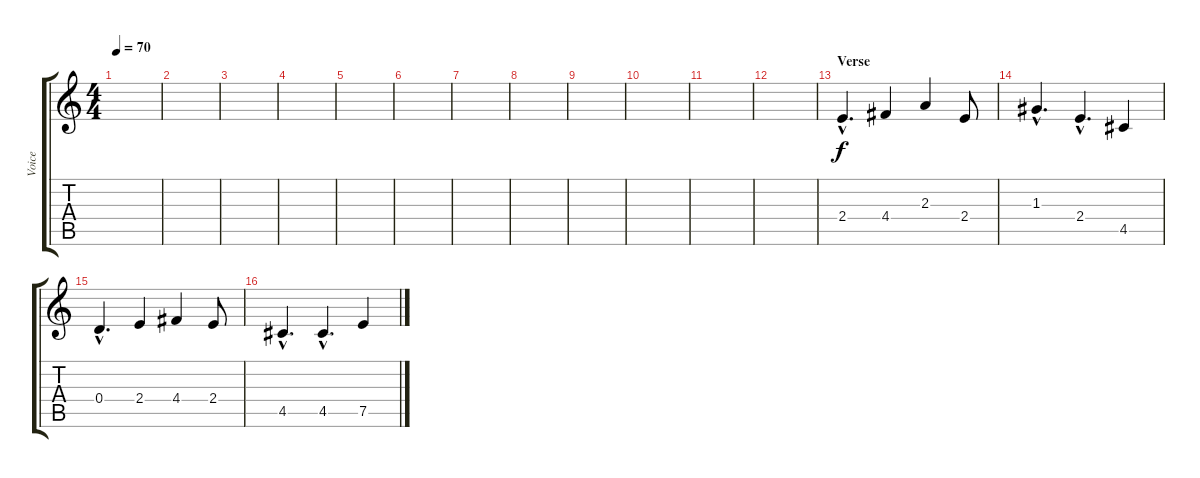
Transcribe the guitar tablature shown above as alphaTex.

\track ("Voice" "Voice") {instrument contrabass}
\staff {score tabs}
\tuning (E4 B3 G3 D3 A2 E2) {hide}
\ts (4 4)
\tempo 70
\clef g2
\ks c
|
|
|
|
|
|
|
|
|
|
|
|
\section ("" "Verse")
2.4{hac}.4{d} 4.4.4 2.3.4 2.4.8 |
1.3{hac}.4{d} 2.4{hac}.4{d} 4.5.4 |
0.4{hac}.4{d} 2.4.4 4.4.4 2.4.8 |
4.5{hac}.4{d} 4.5{hac}.4{d} 7.5.4
